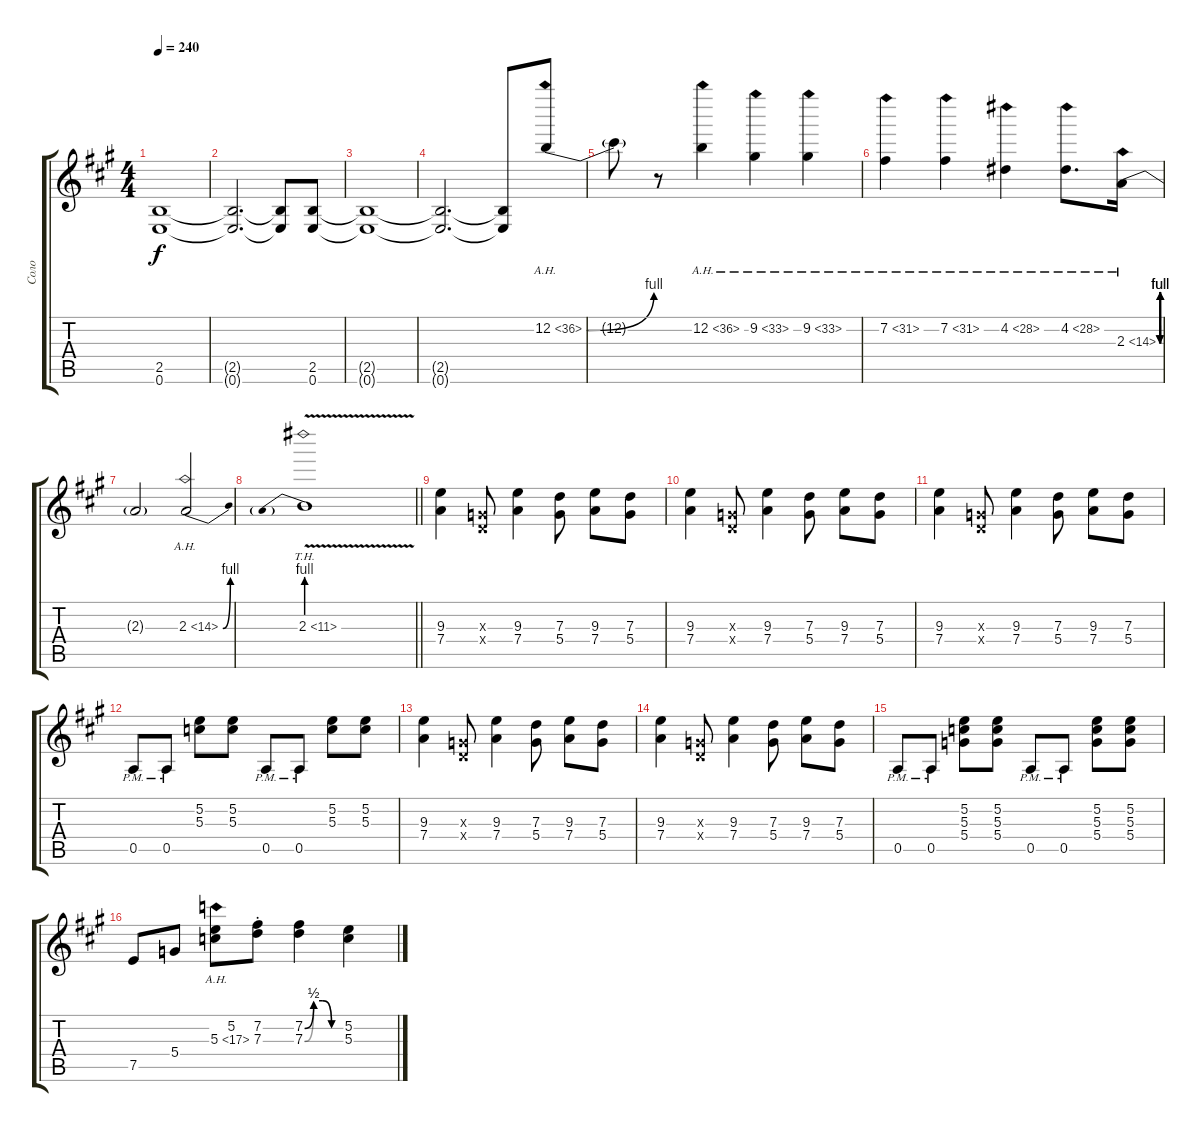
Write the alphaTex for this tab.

\track ("Соло" "Соло") {instrument distortionguitar}
\staff {score tabs}
\tuning (E4 B3 G3 D3 A2 E2) {hide}
\ts (4 4)
\tempo 240
\clef g2
\ks a
(2.5 0.6).1{dy f} |
(2.5{t} 0.6{t}).2{d} (2.5{t} 0.6{t}).8 (2.5 0.6).8 |
(2.5{t} 0.6{t}).1 |
(2.5{t} 0.6{t}).2{d} (2.5{t} 0.6{t}).8 12.2{be (bend 0 0 60 4) ah 24}.8 |
12.2{t}.8 r.8 12.2{ah 24}.4 9.2{ah 24}.4 9.2{ah 24}.4 |
7.2{ah 24}.4 7.2{ah 24}.4 4.2{ah 24}.4 4.2{ah 24}.8{d} 2.3{be (custom 0 0 14 4 18 4 28 0 35 4 39 4 50 0 60 0) ah 12}.16 |
2.3{t}.2 2.3{be (bend 0 0 60 4) ah 12}.2 |
\barLineRight lightlight
2.3{be (prebend 0 4 60 4) th 9 v}.1 |
(9.3 7.4).4 (0.3{x} 0.4{x}).8 (9.3 7.4).4 (7.3 5.4).8 (9.3 7.4).8 (7.3 5.4).8 |
(9.3 7.4).4 (0.3{x} 0.4{x}).8 (9.3 7.4).4 (7.3 5.4).8 (9.3 7.4).8 (7.3 5.4).8 |
(9.3 7.4).4 (0.3{x} 0.4{x}).8 (9.3 7.4).4 (7.3 5.4).8 (9.3 7.4).8 (7.3 5.4).8 |
0.5{pm}.8 0.5{pm}.8 (5.2 5.3).8 (5.2 5.3).8 0.5{pm}.8 0.5{pm}.8 (5.2 5.3).8 (5.2 5.3).8 |
(9.3 7.4).4 (0.3{x} 0.4{x}).8 (9.3 7.4).4 (7.3 5.4).8 (9.3 7.4).8 (7.3 5.4).8 |
(9.3 7.4).4 (0.3{x} 0.4{x}).8 (9.3 7.4).4 (7.3 5.4).8 (9.3 7.4).8 (7.3 5.4).8 |
0.5{pm}.8 0.5{pm}.8 (5.2 5.3 5.4).8 (5.2 5.3 5.4).8 0.5{pm}.8 0.5{pm}.8 (5.2 5.3 5.4).8 (5.2 5.3 5.4).8 |
7.5.8 5.4.8 (5.2 5.3{ah 12}).8 (7.2{st} 7.3{st}).8 (7.2{be (custom 0 0 15 2 30 2 45 0 60 0)} 7.3{be (custom 0 0 15 2 30 2 45 0 60 0)}).4 (5.2 5.3).4
